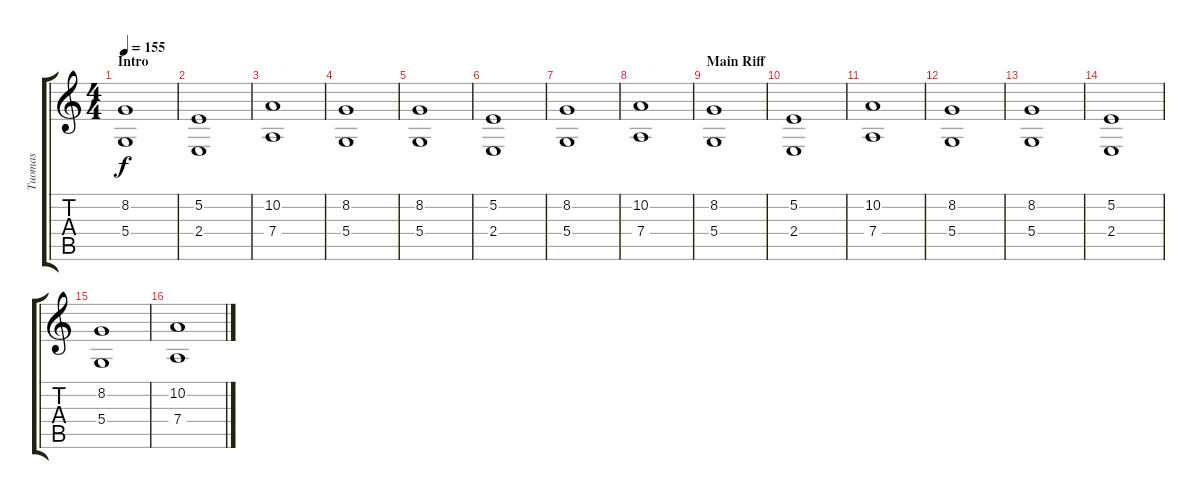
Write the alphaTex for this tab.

\track ("Tuomas" "Tuomas") {instrument choiraahs}
\staff {score tabs}
\tuning (E4 B3 G3 D3 A2 E2) {hide}
\ts (4 4)
\section ("" "Intro")
\tempo 155
\clef g2
\ks c
(8.2 5.4).1{dy f instrument choiraahs} |
(5.2 2.4).1 |
(10.2 7.4).1 |
(8.2 5.4).1 |
(8.2 5.4).1 |
(5.2 2.4).1 |
(8.2 5.4).1 |
(10.2 7.4).1 |
\section ("" "Main Riff")
(8.2 5.4).1 |
(5.2 2.4).1 |
(10.2 7.4).1 |
(8.2 5.4).1 |
(8.2 5.4).1 |
(5.2 2.4).1 |
(8.2 5.4).1 |
(10.2 7.4).1
